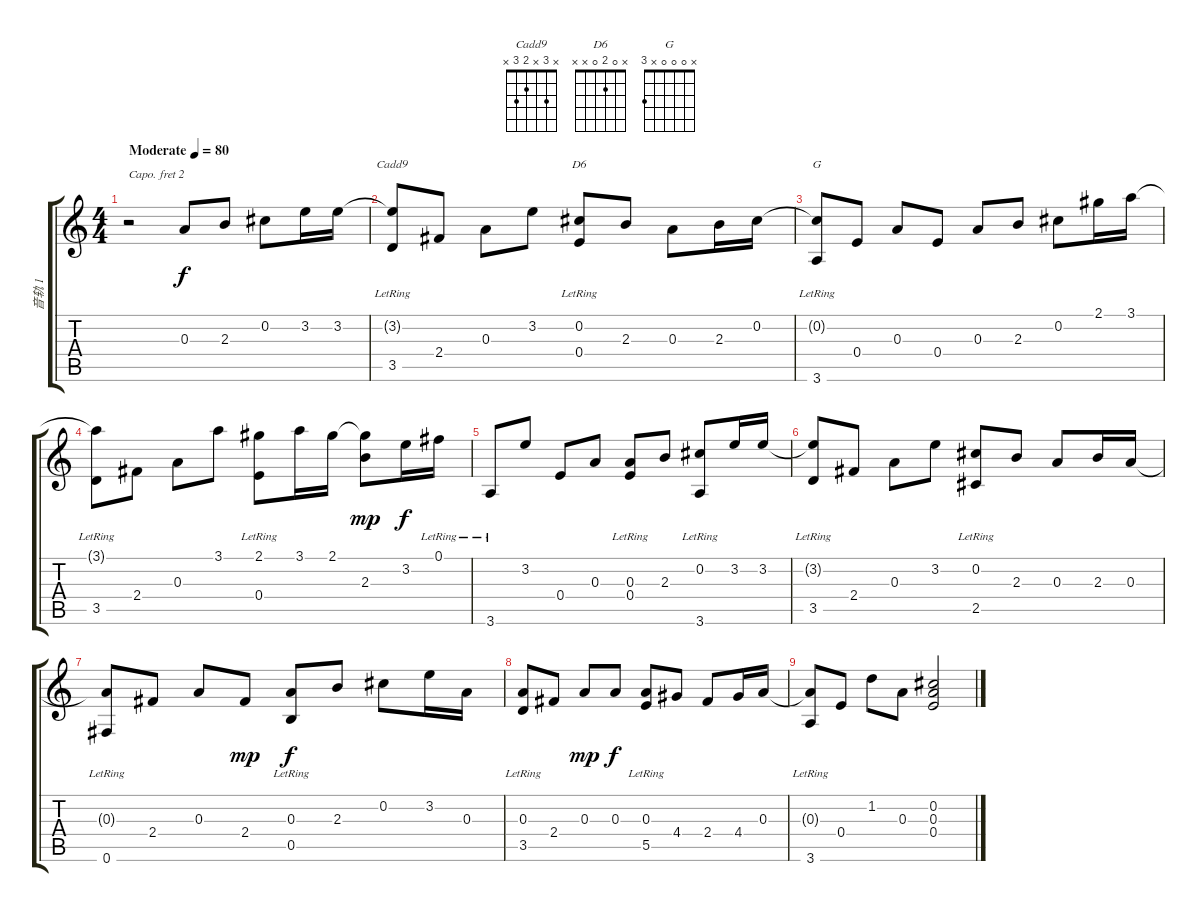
\track ("音轨 1" "音轨 1") {instrument acousticguitarsteel}
\staff {score tabs}
\capo 2
\tuning (E4 B3 G3 D3 A2 E2) {hide}
\chord ("Cadd9" x 3 x 2 3 x)
\chord ("D6" x 0 2 0 x x)
\chord ("G" x 0 0 0 x 3)
\ts (4 4)
\tempo (80 "Moderate")
\clef g2
\ks c
r.2{dy f instrument acousticguitarsteel} 0.3.8 2.3.8 0.2.8 3.2.16 3.2.16 |
(3.2{t} 3.5{lr}).8{ch "Cadd9"} 2.4.8 0.3.8 3.2.8 (0.2 0.4{lr}).8{ch "D6"} 2.3.8 0.3.8 2.3.16 0.2.16 |
(0.2{t} 3.6{lr}).8{ch "G"} 0.4.8 0.3.8 0.4.8 0.3.8 2.3.8 0.2.8 2.1.16 3.1.16 |
(3.1{t} 3.5{lr}).8 2.4.8 0.3.8 3.1.8 (2.1 0.4{lr}).8 3.1.16 2.1.16 (2.1{t} 2.3).8{dy mp} 3.2.16{dy f} 0.1{lr}.16 |
3.6{lr}.8 3.2.8 0.4.8 0.3.8 (0.3 0.4{lr}).8 2.3.8 (0.2 3.6{lr}).8 3.2.16 3.2.16 |
(3.2{t} 3.5{lr}).8 2.4.8 0.3.8 3.2.8 (0.2 2.5{lr}).8 2.3.8 0.3.8 2.3.16 0.3.16 |
(0.3{t} 0.6{lr}).8 2.4.8 0.3.8 2.4.8{dy mp} (0.3{lr} 0.5{lr}).8{dy f} 2.3.8 0.2.8 3.2.16 0.3.16 |
(0.3{lr} 3.5{lr}).8 2.4.8 0.3.8{dy mp} 0.3.8{dy f} (0.3{lr} 5.5{lr}).8 4.4.8 2.4.8 4.4.16 0.3.16 |
(0.3{t} 3.6{lr}).8 0.4.8 1.2.8 0.3.8 (0.2 0.3 0.4).2
